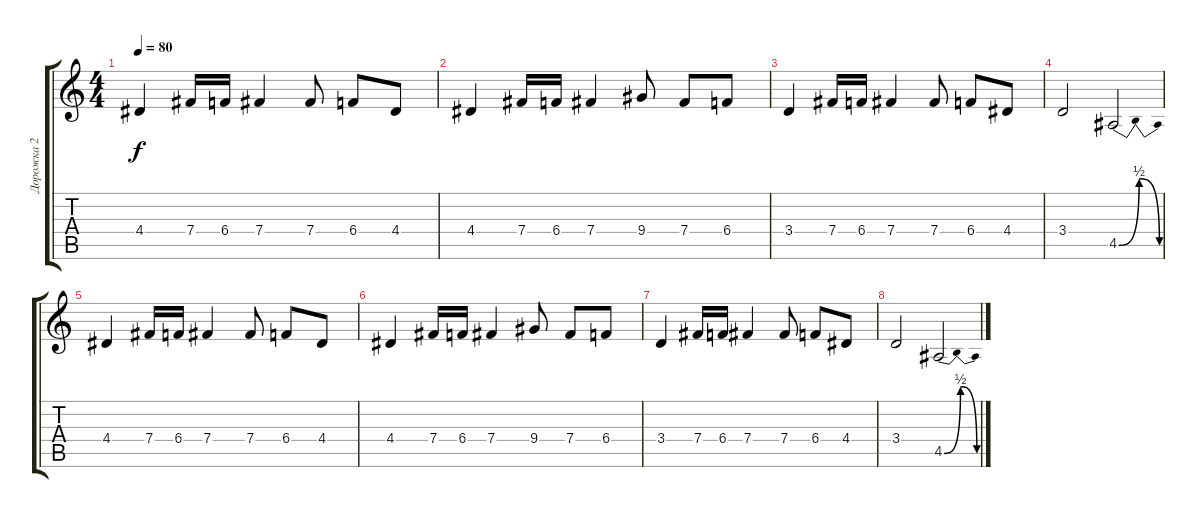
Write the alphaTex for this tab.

\track ("Дорожка 2" "Дорожка 2") {instrument distortionguitar}
\staff {score tabs}
\tuning (Db4 Ab3 E3 B2 Gb2 B1) {hide}
\ts (4 4)
\tempo 80
\clef g2
\ks c
4.4.4{dy f} 7.4.16 6.4.16 7.4.4 7.4.8 6.4.8 4.4.8 |
4.4.4 7.4.16 6.4.16 7.4.4 9.4.8 7.4.8 6.4.8 |
3.4.4 7.4.16 6.4.16 7.4.4 7.4.8 6.4.8 4.4.8 |
3.4.2 4.5{be (bendrelease 0 0 15 2 45 2 60 0)}.2 |
4.4.4 7.4.16 6.4.16 7.4.4 7.4.8 6.4.8 4.4.8 |
4.4.4 7.4.16 6.4.16 7.4.4 9.4.8 7.4.8 6.4.8 |
3.4.4 7.4.16 6.4.16 7.4.4 7.4.8 6.4.8 4.4.8 |
3.4.2 4.5{be (bendrelease 0 0 15 2 45 2 60 0)}.2
